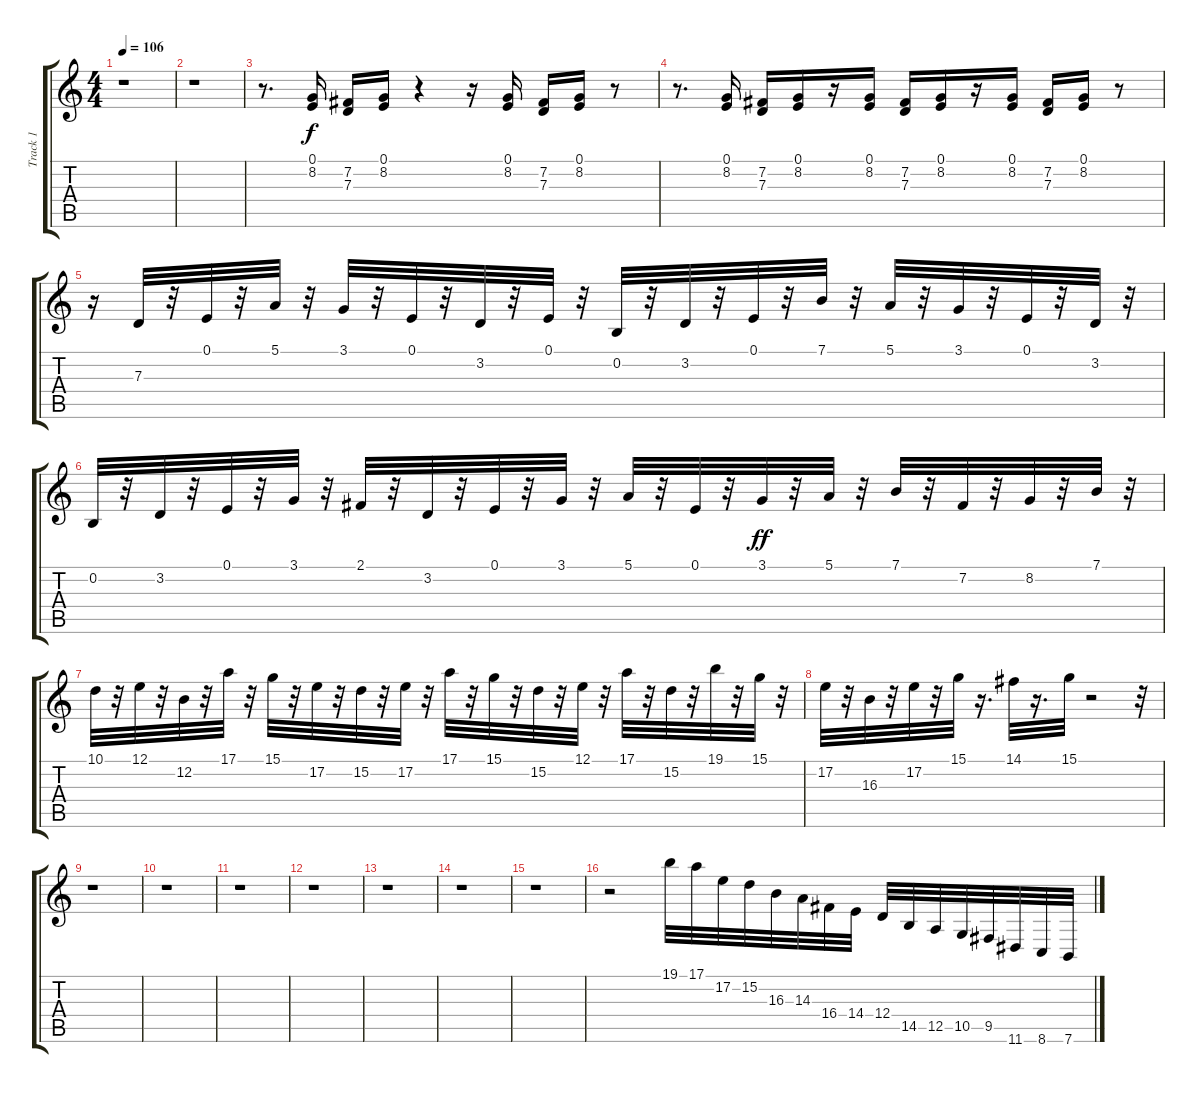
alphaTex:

\track ("Track 1" "Track 1") {instrument lead2sawtooth}
\staff {score tabs}
\tuning (E4 B3 G3 D3 A2 E2) {hide}
\ts (4 4)
\tempo 106
\clef g2
\ks c
r.1{dy f} |
r.1 |
r.8{d} (0.1 8.2).16 (7.2 7.3).16 (0.1 8.2).16 r.4 r.16 (0.1 8.2).16 (7.2 7.3).16 (0.1 8.2).16 r.8 |
r.8{d} (0.1 8.2).16 (7.2 7.3).16 (0.1 8.2).16 r.16 (0.1 8.2).16 (7.2 7.3).16 (0.1 8.2).16 r.16 (0.1 8.2).16 (7.2 7.3).16 (0.1 8.2).16 r.8 |
r.16 7.3.32 r.32 0.1.32 r.32 5.1.32 r.32 3.1.32 r.32 0.1.32 r.32 3.2.32 r.32 0.1.32 r.32 0.2.32 r.32 3.2.32 r.32 0.1.32 r.32 7.1.32 r.32 5.1.32 r.32 3.1.32 r.32 0.1.32 r.32 3.2.32 r.32 |
0.2.32 r.32 3.2.32 r.32 0.1.32 r.32 3.1.32 r.32 2.1.32 r.32 3.2.32 r.32 0.1.32 r.32 3.1.32 r.32 5.1.32 r.32 0.1.32 r.32 3.1.32{dy ff} r.32 5.1.32 r.32 7.1.32 r.32 7.2.32 r.32 8.2.32 r.32 7.1.32 r.32 |
10.1.32 r.32 12.1.32 r.32 12.2.32 r.32 17.1.32 r.32 15.1.32 r.32 17.2.32 r.32 15.2.32 r.32 17.2.32 r.32 17.1.32 r.32 15.1.32 r.32 15.2.32 r.32 12.1.32 r.32 17.1.32 r.32 15.2.32 r.32 19.1.32 r.32 15.1.32 r.32 |
17.2.32 r.32 16.3.32 r.32 17.2.32 r.32 15.1.32 r.16{d} 14.1.32 r.16{d} 15.1.32 r.2 r.32 |
r.1 |
r.1 |
r.1 |
r.1 |
r.1 |
r.1 |
r.1 |
r.2 19.1.32 17.1.32 17.2.32 15.2.32 16.3.32 14.3.32 16.4.32 14.4.32 12.4.32 14.5.32 12.5.32 10.5.32 9.5.32 11.6.32 8.6.32 7.6.32
